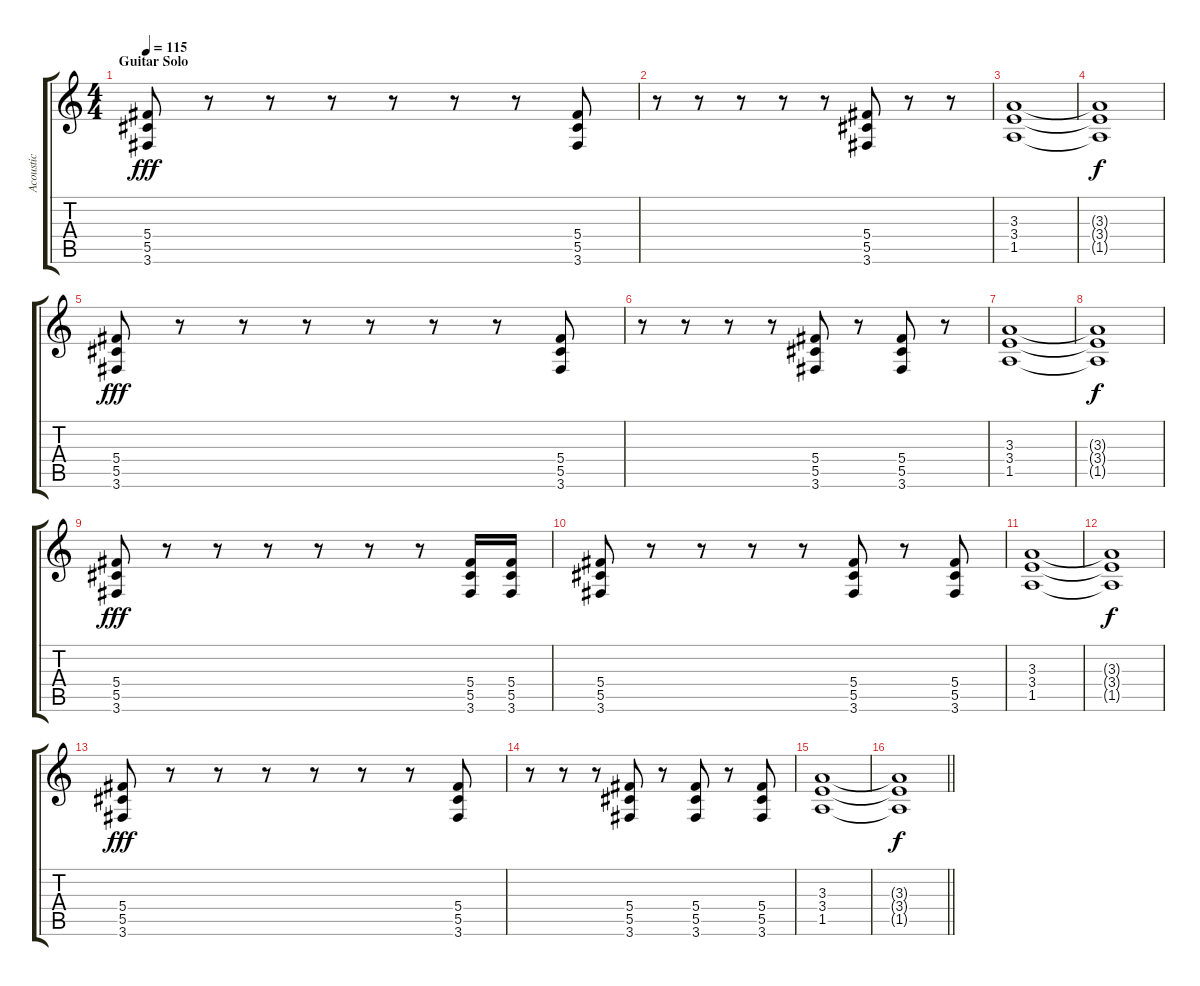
\track ("Acoustic" "Acoustic") {instrument acousticguitarsteel}
\staff {score tabs}
\tuning (Eb4 Bb3 Gb3 Db3 Ab2 Eb2) {hide}
\ts (4 4)
\section ("" "Guitar Solo")
\tempo 115
\clef g2
\ks c
(5.4 5.5 3.6).8{dy fff} r.8 r.8 r.8 r.8 r.8 r.8 (5.4 5.5 3.6).8 |
r.8 r.8 r.8 r.8 r.8 (5.4 5.5 3.6).8 r.8 r.8 |
(3.3 3.4 1.5).1 |
(3.3{t} 3.4{t} 1.5{t}).1{dy f} |
(5.4 5.5 3.6).8{dy fff} r.8 r.8 r.8 r.8 r.8 r.8 (5.4 5.5 3.6).8 |
r.8 r.8 r.8 r.8 (5.4 5.5 3.6).8 r.8 (5.4 5.5 3.6).8 r.8 |
(3.3 3.4 1.5).1 |
(3.3{t} 3.4{t} 1.5{t}).1{dy f} |
(5.4 5.5 3.6).8{dy fff} r.8 r.8 r.8 r.8 r.8 r.8 (5.4 5.5 3.6).16 (5.4 5.5 3.6).16 |
(5.4 5.5 3.6).8 r.8 r.8 r.8 r.8 (5.4 5.5 3.6).8 r.8 (5.4 5.5 3.6).8 |
(3.3 3.4 1.5).1 |
(3.3{t} 3.4{t} 1.5{t}).1{dy f} |
(5.4 5.5 3.6).8{dy fff} r.8 r.8 r.8 r.8 r.8 r.8 (5.4 5.5 3.6).8 |
r.8 r.8 r.8 (5.4 5.5 3.6).8 r.8 (5.4 5.5 3.6).8 r.8 (5.4 5.5 3.6).8 |
(3.3 3.4 1.5).1 |
\barLineRight lightlight
(3.3{t} 3.4{t} 1.5{t}).1{dy f}
